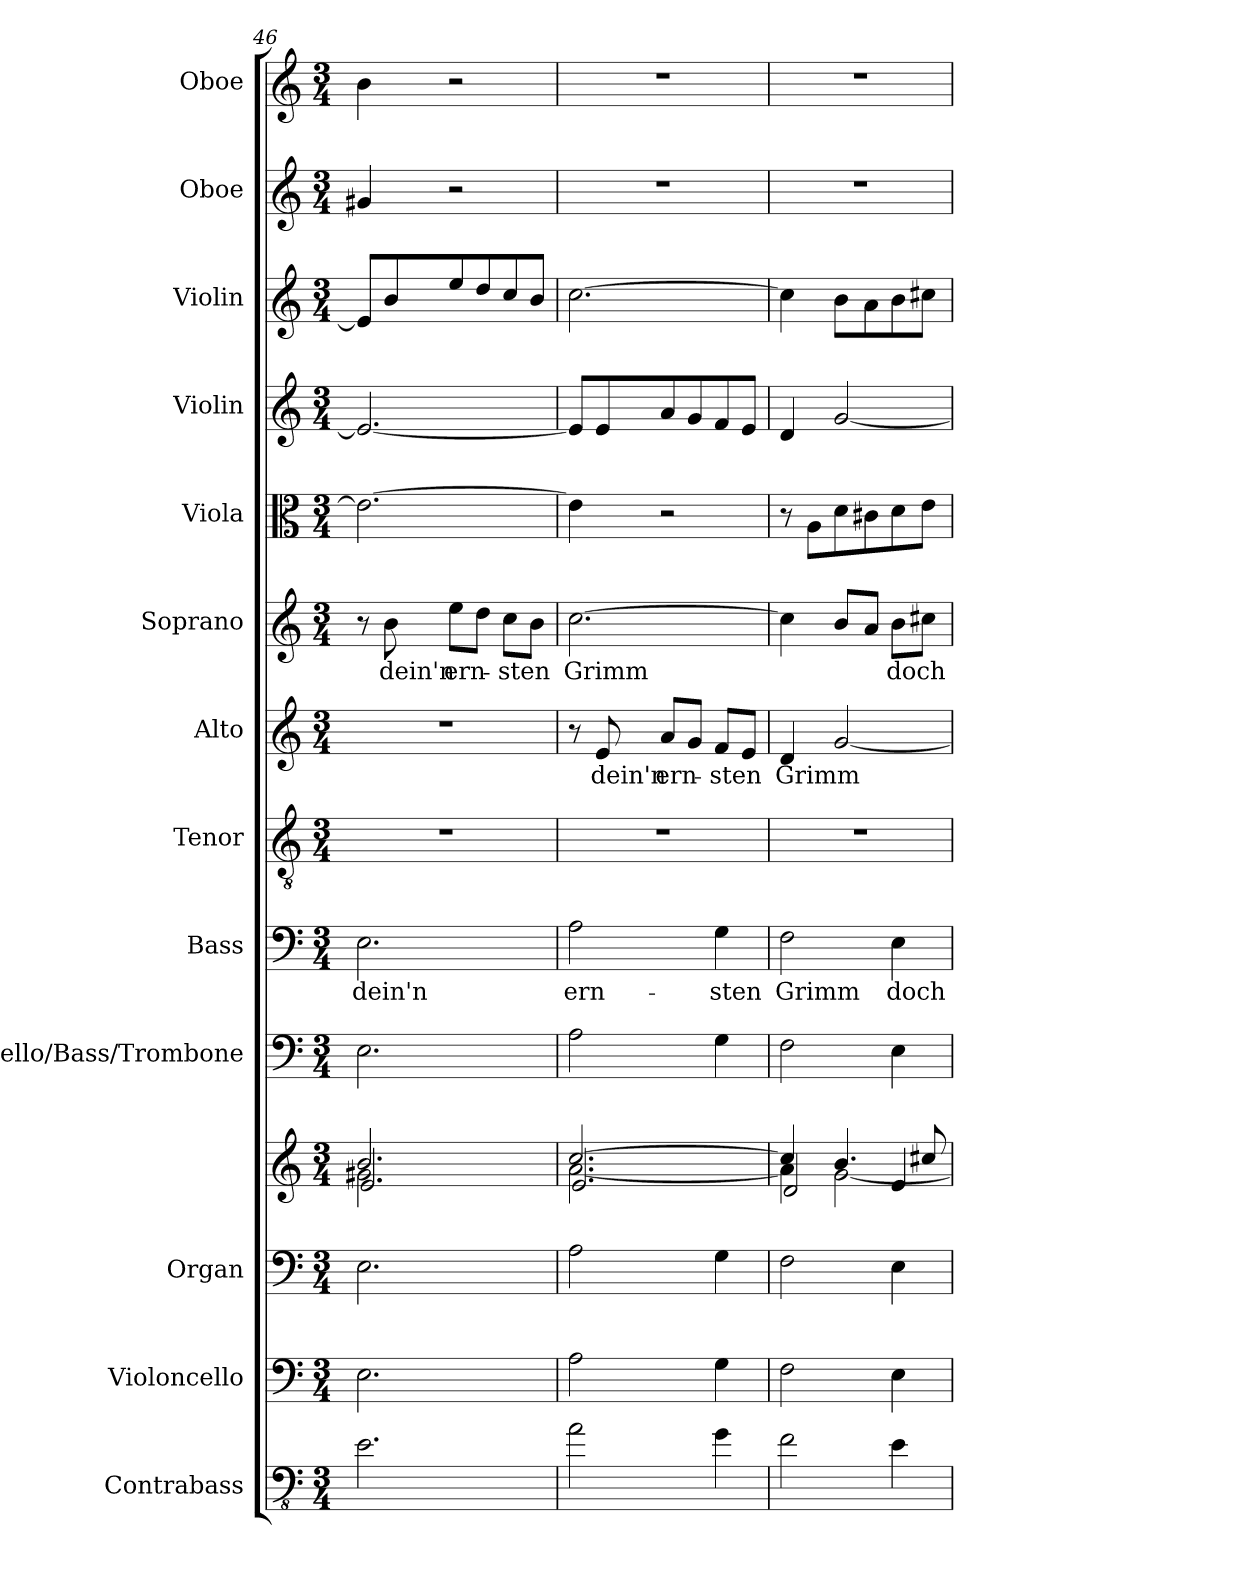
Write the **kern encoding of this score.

**kern	**kern	**kern	**kern	**kern	**kern	**text	**kern	**kern	**text	**kern	**text	**kern	**kern	**kern	**kern	**kern
*part13	*part12	*part11	*part11	*part10	*part9	*part9	*part8	*part7	*part7	*part6	*part6	*part5	*part4	*part3	*part2	*part1
*staff14	*staff13	*staff12	*staff11	*staff10	*staff9	*staff9	*staff8	*staff7	*staff7	*staff6	*staff6	*staff5	*staff4	*staff3	*staff2	*staff1
*I"Contrabass	*I"Violoncello	*I"Organ	*	*I"Cello/Bass/Trombone	*I"Bass	*	*I"Tenor	*I"Alto	*	*I"Soprano	*	*I"Viola	*I"Violin	*I"Violin	*I"Oboe	*I"Oboe
*I'Cb.	*I'Vc.	*I'Org.	*	*I'C/B/T	*I'B.	*	*I'T.	*I'A.	*	*I'S.	*	*I'Vla.	*I'Vln.	*I'Vln.	*I'Ob.	*I'Ob.
!!LO:PB:g=z
*clefFv4	*clefF4	*clefF4	*clefG2	*clefF4	*clefF4	*	*clefGv2	*clefG2	*	*clefG2	*	*clefC3	*clefG2	*clefG2	*clefG2	*clefG2
*ITrd7c12	*	*	*	*	*	*	*	*	*	*	*	*	*	*	*	*
*k[]	*k[]	*k[]	*k[]	*k[]	*k[]	*	*k[]	*k[]	*	*k[]	*	*k[]	*k[]	*k[]	*k[]	*k[]
*M3/4	*M3/4	*M3/4	*M3/4	*M3/4	*M3/4	*	*M3/4	*M3/4	*	*M3/4	*	*M3/4	*M3/4	*M3/4	*M3/4	*M3/4
=46	=46	=46	=46	=46	=46	=46	=46	=46	=46	=46	=46	=46	=46	=46	=46	=46
*	*	*	*^	*	*	*	*	*	*	*	*	*	*	*	*	*
*	*	*	*	*^	*	*	*	*	*	*	*	*	*	*	*	*	*
2.EE\	2.E\	2.E\	2.b/	2.g#X\	2.e/	2.E\	2.E\	dein'n	2.r	2.r	.	8r	.	2.e\_	2.e/_	8e/L]	4g#X/	4b\
.	.	.	.	.	.	.	.	.	.	.	.	8b\	dein'n	.	.	8b/	.	.
.	.	.	.	.	.	.	.	.	.	.	.	8ee\L	ern-	.	.	8ee/	2r	2r
.	.	.	.	.	.	.	.	.	.	.	.	8dd\J	.	.	.	8dd/	.	.
.	.	.	.	.	.	.	.	.	.	.	.	8cc\L	-sten	.	.	8cc/	.	.
.	.	.	.	.	.	.	.	.	.	.	.	8b\J	.	.	.	8b/J	.	.
=47	=47	=47	=47	=47	=47	=47	=47	=47	=47	=47	=47	=47	=47	=47	=47	=47	=47	=47
2AA\	2A\	2A\	[2.cc/	[2.a\	2.e/	2A\	2A\	ern-	2.r	8r	.	[2.cc\	Grimm	4e\]	8e/L]	[2.cc\	2.r	2.r
.	.	.	.	.	.	.	.	.	.	8e/	dein'n	.	.	.	8e/	.	.	.
.	.	.	.	.	.	.	.	.	.	8a/L	ern-	.	.	2r	8a/	.	.	.
.	.	.	.	.	.	.	.	.	.	8g/J	.	.	.	.	8g/	.	.	.
4GG\	4G\	4G\	.	.	.	4G\	4G\	-sten	.	8f/L	-sten	.	.	.	8f/	.	.	.
.	.	.	.	.	.	.	.	.	.	8e/J	.	.	.	.	8e/J	.	.	.
=48	=48	=48	=48	=48	=48	=48	=48	=48	=48	=48	=48	=48	=48	=48	=48	=48	=48	=48
2FF\	2F\	2F\	4cc/]	4a\]	2d/	2F\	2F\	Grimm	2.r	4d/	Grimm	4cc\]	.	8r	4d/	4cc\]	2.r	2.r
.	.	.	.	.	.	.	.	.	.	.	.	.	.	8A\L	.	.	.	.
.	.	.	4.b/	[2g\	.	.	.	.	.	[2g/	.	8b/L	.	8d\	[2g/	8b\L	.	.
.	.	.	.	.	.	.	.	.	.	.	.	8a/J	.	8c#X\	.	8a\	.	.
4EE\	4E\	4E\	.	.	4e/	4E\	4E\	doch	.	.	.	8b\L	doch	8d\	.	8b\	.	.
.	.	.	8cc#X/	.	.	.	.	.	.	.	.	8cc#X\J	.	8e\J	.	8cc#X\J	.	.
*	*	*	*v	*v	*v	*	*	*	*	*	*	*	*	*	*	*	*	*
=	=	=	=	=	=	=	=	=	=	=	=	=	=	=	=	=
*-	*-	*-	*-	*-	*-	*-	*-	*-	*-	*-	*-	*-	*-	*-	*-	*-
